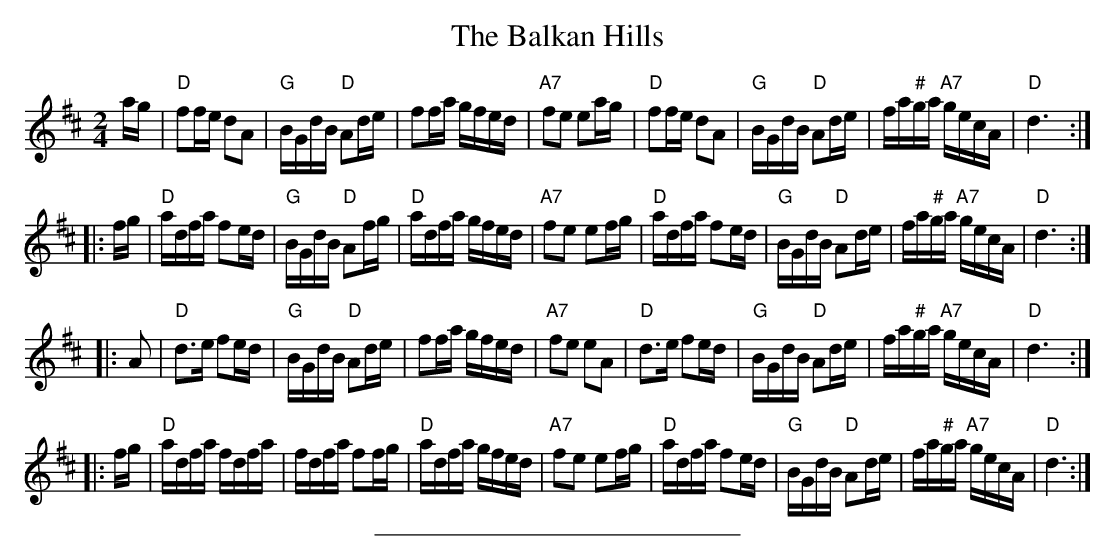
X:1
T: The Balkan Hills
M: 2/4
L: 1/16
K: D
ag \
| "D"f2fe d2A2 | "G"BGdB "D"A2de | f2fa gfed | "A7"f2e2 e2ag \
| "D"f2fe d2A2 | "G"BGdB "D"A2de | fa"#"ga "A7"gecA | "D"d6 :|
|: fg \
| "D"adfa f2ed | "G"BGdB "D"A2fg | "D"adfa gfed | "A7"f2e2 e2fg \
| "D"adfa f2ed | "G"BGdB "D"A2de | fa"#"ga "A7"gecA | "D"d6 :|
|: A2 \
| "D"d3e f2ed | "G"BGdB "D"A2de | f2fa gfed | "A7"f2e2 e2A2 \
| "D"d3e f2ed | "G"BGdB "D"A2de | fa"#"ga "A7"gecA | "D"d6 :|
|: fg \
| "D"adfa fdfa | fdfa f2fg | "D"adfa gfed | "A7"f2e2 e2fg \
| "D"adfa f2ed | "G"BGdB "D"A2de | fa"#"ga "A7"gecA | "D"d6 :|
%%sep 5 5 234
K:C
x8 x8 x8 x8 x8 x8 x8 x8 |
x8 x8 x8 x8 x8 x8 x8 x8 |
x8 x8 x8 x8 x8 x8 x8 x8 |
x8 x8 x8 x8 x8 x8 x8 x8 |
x8 x8 x8 x8 x8 x8 x8 x8 |
x8 x8 x8 x8 x8 x8 x8 x8 |
